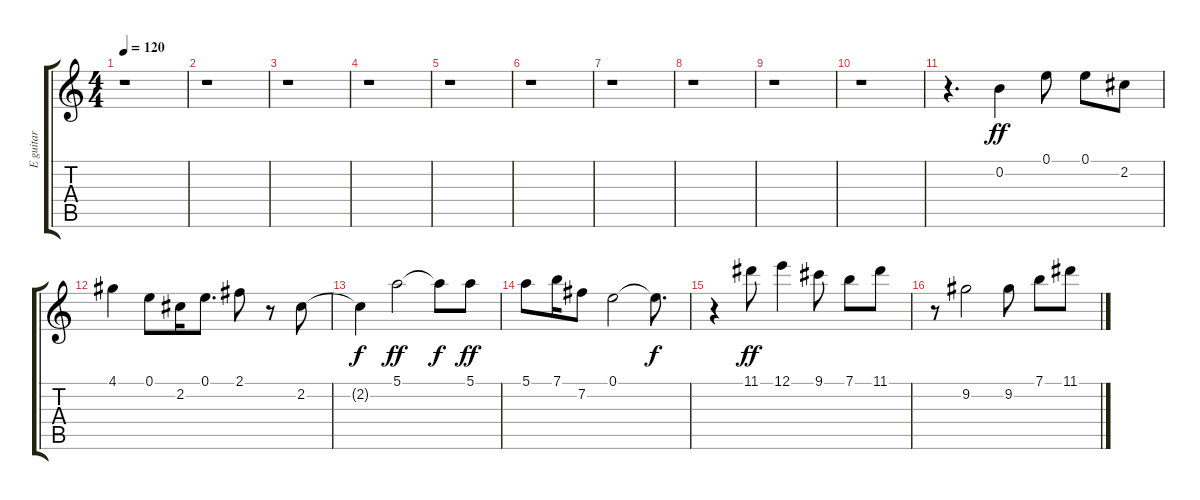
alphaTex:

\track ("E guitar" "E guitar") {instrument overdrivenguitar}
\staff {score tabs}
\tuning (E4 B3 G3 D3 A2 E2) {hide}
\ts (4 4)
\tempo 120
\clef g2
\ks c
r.1{dy f} |
r.1 |
r.1 |
r.1 |
r.1 |
r.1 |
r.1 |
r.1 |
r.1 |
r.1 |
r.4{d} 0.2.4{dy ff} 0.1.8 0.1.8 2.2.8 |
4.1.4 0.1.8 2.2.16 0.1.8{d} 2.1.8 r.8 2.2.8 |
2.2{t}.4{dy f} 5.1.2{dy ff} 5.1{t}.8{dy f} 5.1.8{dy ff} |
5.1.8 7.1.16 7.2.8 0.1.2 0.1{t}.8{d dy f} |
r.4 11.1.8{dy ff} 12.1.4 9.1.8 7.1.8 11.1.8 |
r.8 9.2.2 9.2.8 7.1.8 11.1.8
